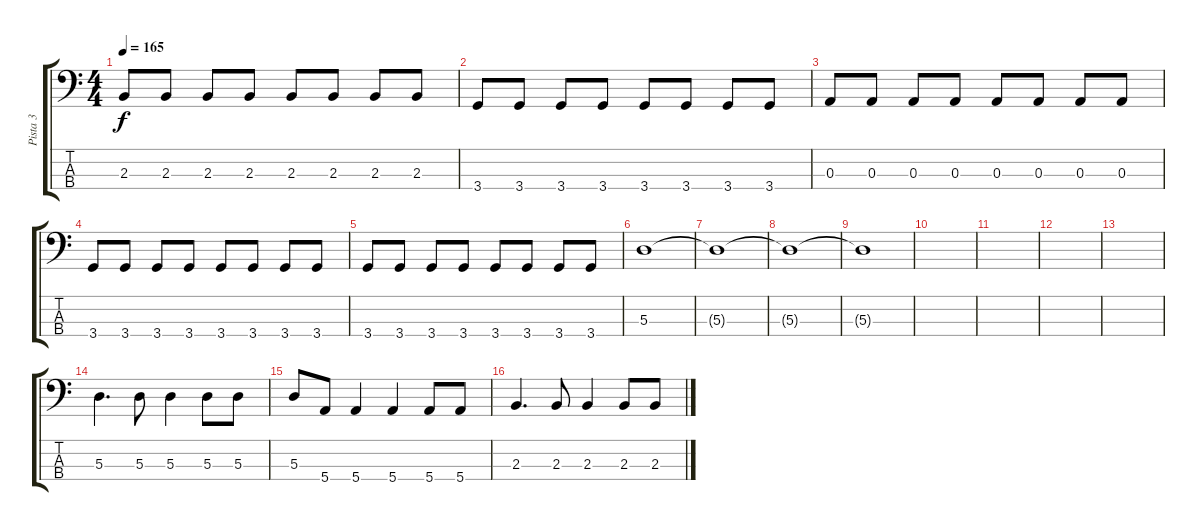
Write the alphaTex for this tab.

\track ("Pista 3" "Pista 3") {instrument electricbasspick}
\staff {score tabs}
\tuning (G2 D2 A1 E1) {hide}
\ts (4 4)
\tempo 165
\clef f4
\ks c
2.3.8{dy f} 2.3.8 2.3.8 2.3.8 2.3.8 2.3.8 2.3.8 2.3.8 |
3.4.8 3.4.8 3.4.8 3.4.8 3.4.8 3.4.8 3.4.8 3.4.8 |
0.3.8 0.3.8 0.3.8 0.3.8 0.3.8 0.3.8 0.3.8 0.3.8 |
3.4.8 3.4.8 3.4.8 3.4.8 3.4.8 3.4.8 3.4.8 3.4.8 |
3.4.8 3.4.8 3.4.8 3.4.8 3.4.8 3.4.8 3.4.8 3.4.8 |
5.3.1{volume 0} |
5.3{t}.1 |
5.3{t}.1 |
5.3{t}.1 |
|
|
|
|
5.3.4{d instrument electricbassfinger} 5.3.8 5.3.4 5.3.8 5.3.8 |
5.3.8 5.4.8 5.4.4 5.4.4 5.4.8 5.4.8 |
2.3.4{d} 2.3.8 2.3.4 2.3.8 2.3.8
